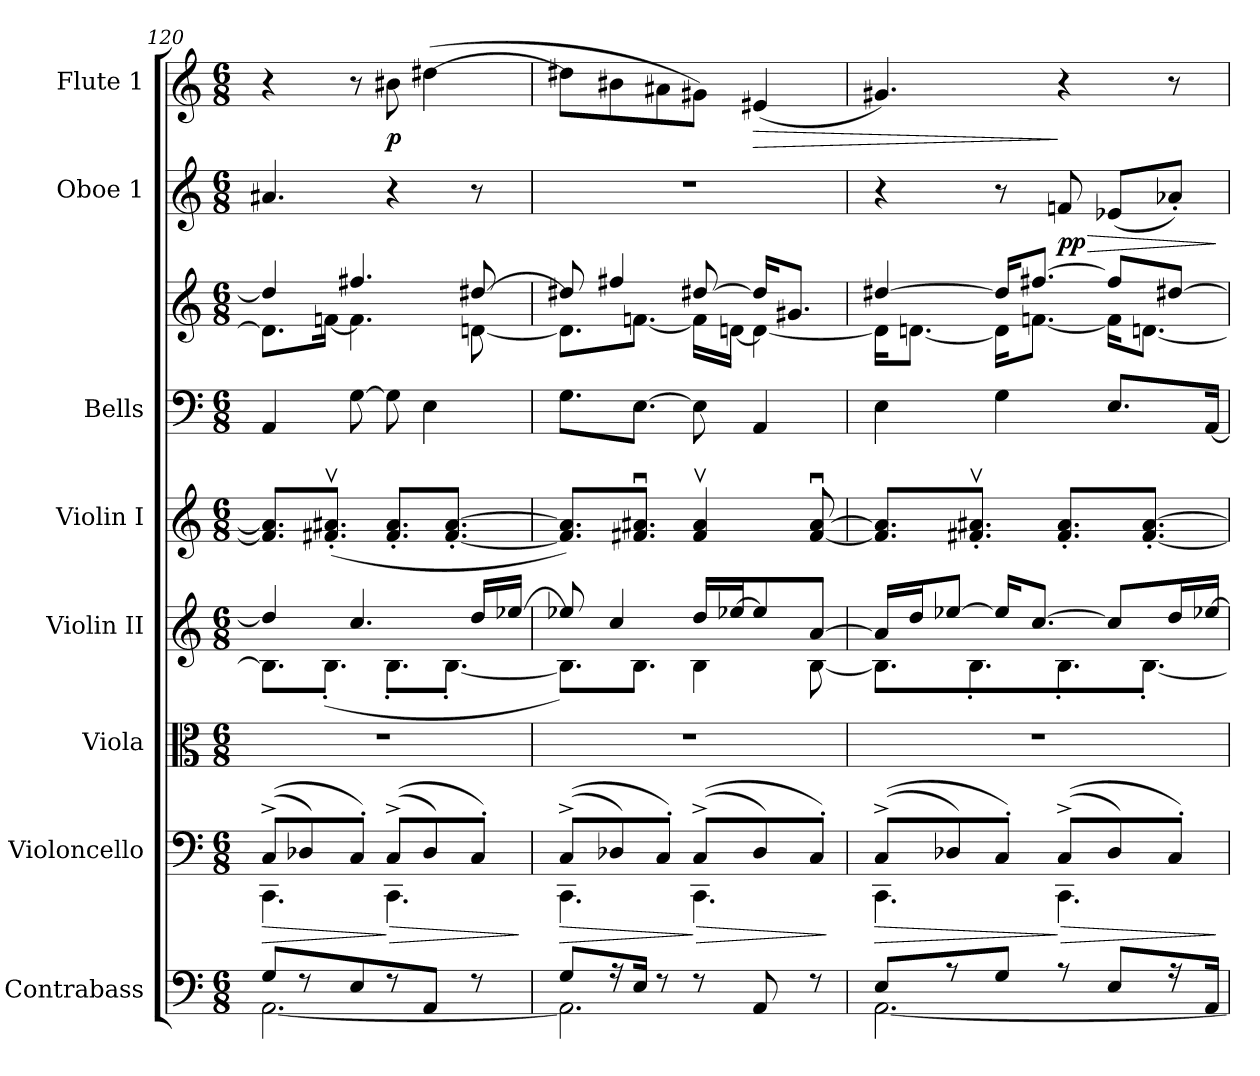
**kern	**kern	**dynam	**kern	**kern	**kern	**kern	**kern	**kern	**dynam	**kern	**dynam
*part8	*part7	*part7	*part6	*part5	*part4	*part3	*part3	*part2	*part2	*part1	*part1
*staff9	*staff8	*staff8	*staff7	*staff6	*staff5	*staff4	*staff3	*staff2	*staff2	*staff1	*staff1
*I"Contrabass	*I"Violoncello	*	*I"Viola	*I"Violin II	*I"Violin I	*I"Bells	*	*I"Oboe 1	*	*I"Flute 1	*
*I'cb	*I'vc	*	*I'vla	*I'vn	*I'vn	*I'bl	*	*I'ob	*	*I'fl	*
*clefF4	*clefF4	*	*clefC3	*clefG2	*clefG2	*clefF4	*clefG2	*clefG2	*	*clefG2	*
*ITrd7c12	*	*	*	*	*	*ITrd-7c-12	*ITrd-7c-12	*	*	*	*
*k[]	*k[]	*	*k[]	*k[]	*k[]	*k[]	*k[]	*k[]	*	*k[]	*
*C:	*C:	*	*C:	*C:	*C:	*C:	*C:	*C:	*	*C:	*
*M6/8	*M6/8	*	*M6/8	*M6/8	*M6/8	*M6/8	*M6/8	*M6/8	*	*M6/8	*
=120	=120	=120	=120	=120	=120	=120	=120	=120	=120	=120	=120
*^	*^	*	*	*	*	*	*	*	*	*	*
!	!	!	!	!LO:HP:b	!	!	!	!	!	!	!	!	!
*	*	*	*	*	*	*^	*	*	*^	*	*	*	*
8GGL	[2.AAA	((8C^L	4.CC	>	4%3r	4dd]	8.BL]	8.f#] 8.a#]L	4A	4ddd#]	8.ddL]	4.a#X	.	4r	.
8r	.	8D-X)	.	.	.	.	.	.	.	.	.	.	.	.	.
.	.	.	.	.	.	.	(8.B'J	(8.f#X'v 8.a#X'vJ	.	.	[16ffnJk	.	.	.	.
8EE	.	8C'J)	.	.	.	4.cc	.	.	[8g	4.fff#X	4.ff]	.	.	8r	.
!	!	!	!	!LO:HP:n=1:b	!	!	!	!	!	!	!	!	!	!	!
8r	.	((8C^L	4.CC	] >	.	.	8.B'L	8.f#' 8.a#'L	8g]	.	.	4r	.	8b#X	p
8AAAJ	.	8D-)	.	.	.	.	.	.	4e	.	.	.	.	([4dd#X	.
.	.	.	.	.	.	.	[8.B'J	[8.f#' [8.a#'J	.	.	.	.	.	.	.
8r	.	8C'J)	.	.	.	16ddLL	.	.	.	[8ddd#X	[8ddn	8r	.	.	.
.	.	.	.	.	.	[16ee-XJJ	.	.	.	.	.	.	.	.	.
*v	*v	*	*	*	*	*v	*v	*	*	*v	*v	*	*	*	*
*	*v	*v	*	*	*	*	*	*	*	*	*	*
.	.	]	.	.	.	.	.	.	.	.	.
=121	=121	=121	=121	=121	=121	=121	=121	=121	=121	=121	=121
*^	*^	*	*	*	*	*	*	*	*	*	*
!	!	!	!	!	!	!	!	!	!LO:TX:a:t=Bells die away	!	!	!	!
!	!	!	!	!LO:HP:b	!	!	!	!	!	!	!	!	!
*	*	*	*	*	*	*^	*	*	*^	*	*	*	*
8GGL	2.AAA]	((8C^L	4.CC	>	4%3r	8ee-X]	8.BL])	8.f#] 8.a#]L)	8.gL	8ddd#X]	8.ddL]	4%3r	.	8dd#X\L]	.
16r	.	8D-X)	.	.	.	4cc	.	.	.	4fff#X	.	.	.	8b#X	.
16EEJk	.	.	.	.	.	.	8.BJ	8.f#Xu 8.a#XuJ	[8.eJ	.	[8.ffnJ	.	.	.	.
8r	.	8C'J)	.	.	.	.	.	.	.	.	.	.	.	8a#X	.
!	!	!	!	!LO:HP:n=1:b	!	!	!	!	!	!	!	!	!	!	!
8r	.	((8C^L	4.CC	] >	.	16ddLL	4B	4f#v 4a#v	8e]	[8ddd#X	16ffLL]	.	.	8g#XJ)	.
.	.	.	.	.	.	[16ee-XJ	.	.	.	.	[16ddnJJ	.	.	.	.
!	!	!	!	!	!	!	!	!	!	!	!	!	!	!	!LO:HP:b
8AAA	.	8D-)	.	.	.	8ee-]	.	.	4A	16ddd#KL]	4dd_	.	.	(4e#X	>
.	.	.	.	.	.	.	.	.	.	8.gg#XJ	.	.	.	.	.
8r	.	8C'J)	.	.	.	[8aJ	[8B	[8f#u [8a#u	.	.	.	.	.	.	.
*v	*v	*	*	*	*	*v	*v	*	*	*v	*v	*	*	*	*
*	*v	*v	*	*	*	*	*	*	*	*	*	*
.	.	]	.	.	.	.	.	.	.	.	.
=122	=122	=122	=122	=122	=122	=122	=122	=122	=122	=122	=122
*^	*^	*	*	*	*	*	*	*	*	*	*
!	!	!	!	!LO:HP:b	!	!	!	!	!	!	!	!	!
*	*	*	*	*	*	*^	*	*	*^	*	*	*	*
8EEL	[2.AAA	((8C^L	4.CC	>	4%3r	16aLL]	8.BL]	8.f#] 8.a#]L	4e	[4ddd#X	16ddKL]	4r	.	4.g#X)	.
.	.	.	.	.	.	16ddJ	.	.	.	.	[8.ddnJ	.	.	.	.
8r	.	8D-X)	.	.	.	[8ee-XJ	.	.	.	.	.	.	.	.	.
.	.	.	.	.	.	.	8.B'	8.f#X'v 8.a#X'vJ	.	.	.	.	.	.	.
8GGJ	.	8C'J)	.	.	.	16ee-KL]	.	.	4g	16ddd#KL]	16ddKL]	8r	.	.	.
.	.	.	.	.	.	[8.ccJ	.	.	.	[8.fff#XJ	[8.ffnJ	.	.	.	.
!	!	!	!	!LO:HP:n=1:b	!	!	!	!	!	!	!	!	!LO:HP:b	!	!
8r	.	((8C^L	4.CC	] >	.	.	8.B'	8.f#' 8.a#'L	.	.	.	8fn	> pp	4r	]
8EEL	.	8D-)	.	.	.	8ccL]	.	.	8.eL	8fff#L]	16ffKL]	(8e-XL	.	.	.
.	.	.	.	.	.	.	[8.B'J	[8.f#' [8.a#'J	.	.	[8.ddnJ	.	.	.	.
16r	.	8C'J)	.	.	.	16ddL	.	.	.	[8ddd#XJ	.	8a-X'J)	.	8r	.
16AAAJk	.	.	.	.	.	[16ee-XJJ	.	.	[16AJk	.	.	.	.	.	.
*v	*v	*	*	*	*	*v	*v	*	*	*v	*v	*	*	*	*
*	*v	*v	*	*	*	*	*	*	*	*	*	*
.	.	]	.	.	.	.	.	.	]	.	.
=	=	=	=	=	=	=	=	=	=	=	=
*-	*-	*-	*-	*-	*-	*-	*-	*-	*-	*-	*-
